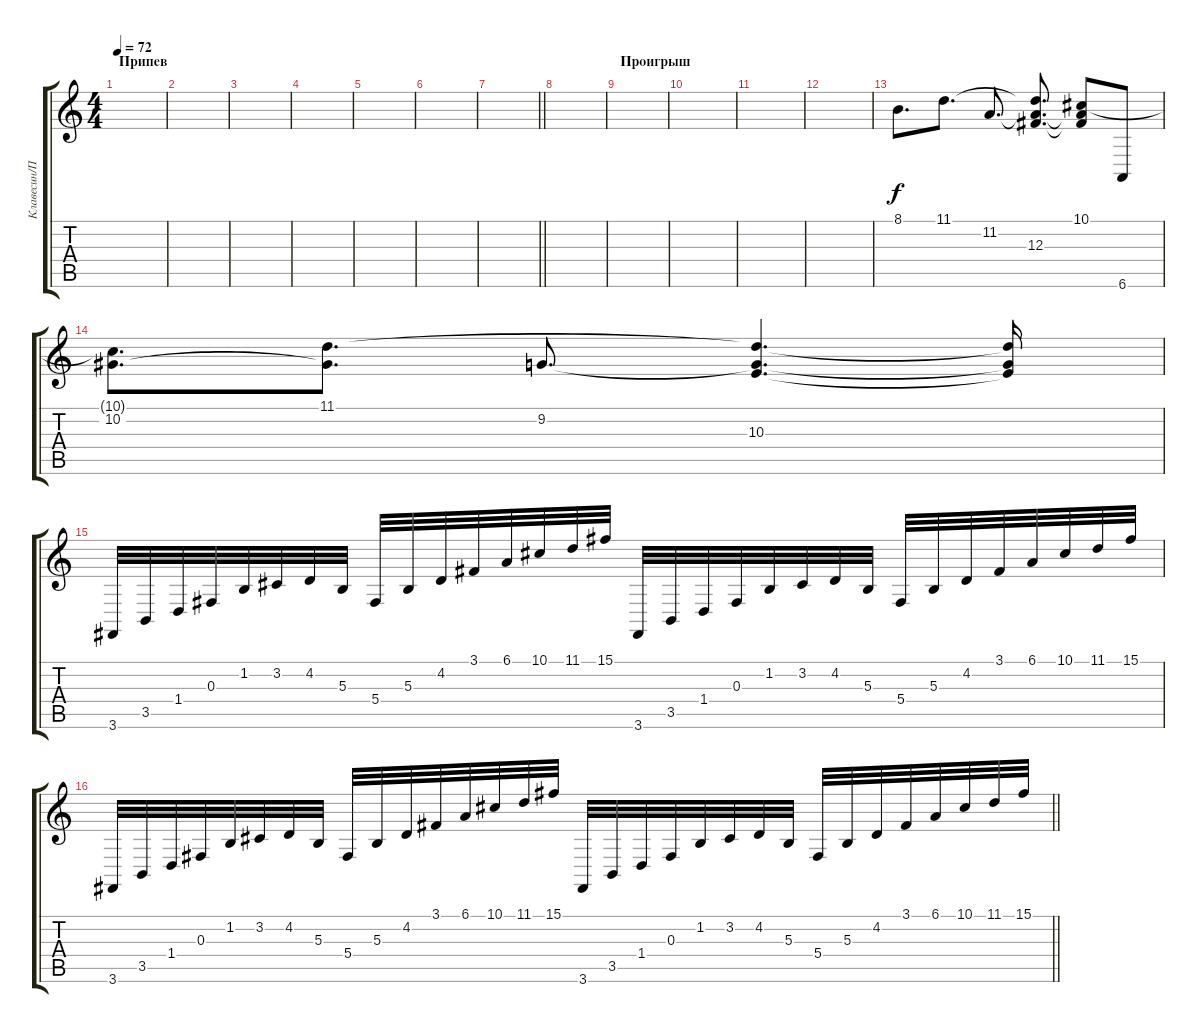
\track ("Клавесин/Пианино" "Клавесин/П") {instrument pad8sweep}
\staff {score tabs}
\tuning (Eb4 Bb3 Gb3 Db3 Ab2 Eb2) {hide}
\ts (4 4)
\section ("" "Припев")
\tempo 72
\clef g2
\ks c
|
|
|
|
|
|
\barLineRight lightlight
|
|
\section ("" "Проигрыш")
|
|
|
|
8.1.8{d volume 8 balance 8 instrument acousticgrandpiano} 11.1.8{d} 11.2.8{d} (11.1{t} 11.2{t} 12.3).8{d} (10.1 11.2{t} 12.3{t}).8 6.6.8 |
(10.1{t} 10.2).8{d} (11.1 10.2{t}).8{d} 9.2.8{d} (11.1{t} 9.2{t} 10.3).4{d} (11.1{t} 9.2{t} 10.3{t}).16 |
3.6.32{volume 7 balance 2} 3.5.32 1.4.32 0.3.32 1.2.32 3.2.32 4.2.32 5.3.32 5.4.32{balance 14} 5.3.32 4.2.32 3.1.32 6.1.32 10.1.32 11.1.32 15.1.32 3.6.32{volume 7 balance 4} 3.5.32 1.4.32 0.3.32 1.2.32 3.2.32 4.2.32 5.3.32 5.4.32{balance 13} 5.3.32 4.2.32 3.1.32 6.1.32 10.1.32 11.1.32 15.1.32 |
\barLineRight lightlight
3.6.32{volume 5 balance 2} 3.5.32 1.4.32 0.3.32 1.2.32 3.2.32 4.2.32 5.3.32 5.4.32 5.3.32 4.2.32 3.1.32 6.1.32 10.1.32 11.1.32 15.1.32 3.6.32{volume 4 balance 14} 3.5.32 1.4.32 0.3.32 1.2.32 3.2.32 4.2.32 5.3.32 5.4.32 5.3.32 4.2.32 3.1.32 6.1.32 10.1.32 11.1.32 15.1.32
